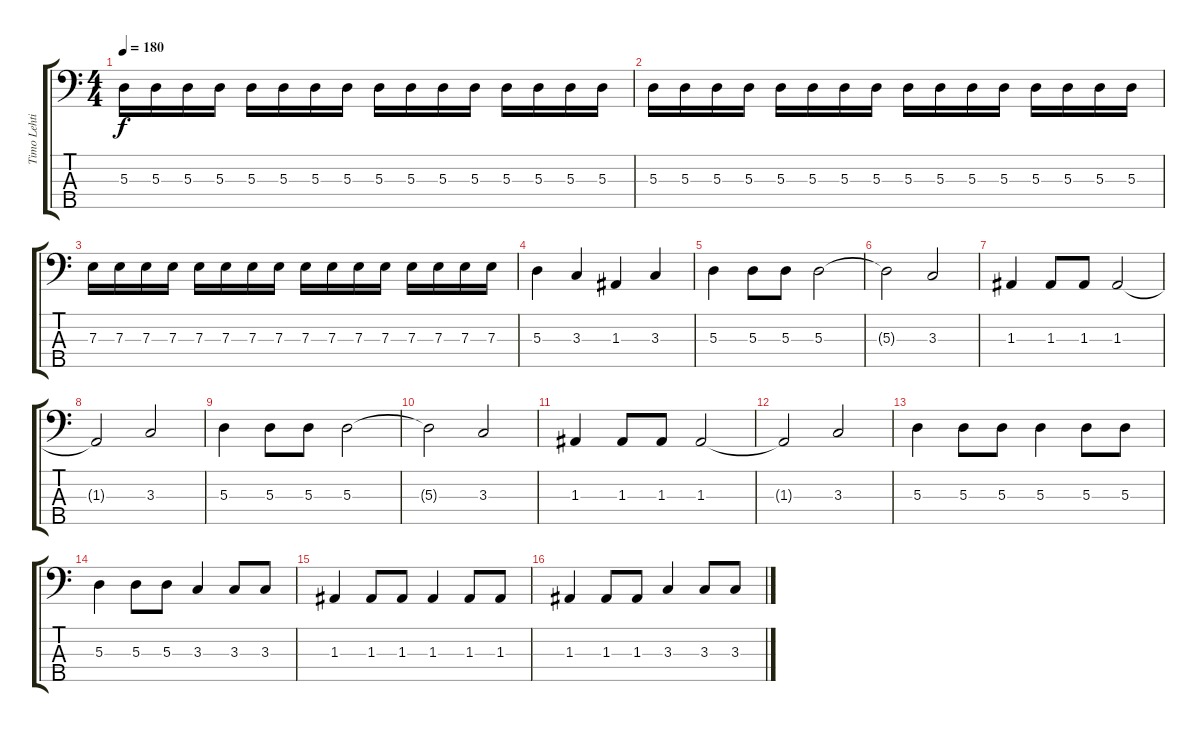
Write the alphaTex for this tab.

\track ("Timo Lehtinen - Bass" "Timo Lehti") {instrument electricbassfinger}
\staff {score tabs}
\tuning (G2 D2 A1 E1 B0) {hide}
\ts (4 4)
\tempo 180
\clef f4
\ks c
5.3.16{dy f} 5.3.16 5.3.16 5.3.16 5.3.16 5.3.16 5.3.16 5.3.16 5.3.16 5.3.16 5.3.16 5.3.16 5.3.16 5.3.16 5.3.16 5.3.16 |
5.3.16 5.3.16 5.3.16 5.3.16 5.3.16 5.3.16 5.3.16 5.3.16 5.3.16 5.3.16 5.3.16 5.3.16 5.3.16 5.3.16 5.3.16 5.3.16 |
7.3.16 7.3.16 7.3.16 7.3.16 7.3.16 7.3.16 7.3.16 7.3.16 7.3.16 7.3.16 7.3.16 7.3.16 7.3.16 7.3.16 7.3.16 7.3.16 |
5.3.4 3.3.4 1.3.4 3.3.4 |
\section ("" "")
5.3.4 5.3.8 5.3.8 5.3.2 |
5.3{t}.2 3.3.2 |
1.3.4 1.3.8 1.3.8 1.3.2 |
1.3{t}.2 3.3.2 |
5.3.4 5.3.8 5.3.8 5.3.2 |
5.3{t}.2 3.3.2 |
1.3.4 1.3.8 1.3.8 1.3.2 |
1.3{t}.2 3.3.2 |
5.3.4 5.3.8 5.3.8 5.3.4 5.3.8 5.3.8 |
5.3.4 5.3.8 5.3.8 3.3.4 3.3.8 3.3.8 |
1.3.4 1.3.8 1.3.8 1.3.4 1.3.8 1.3.8 |
1.3.4 1.3.8 1.3.8 3.3.4 3.3.8 3.3.8
